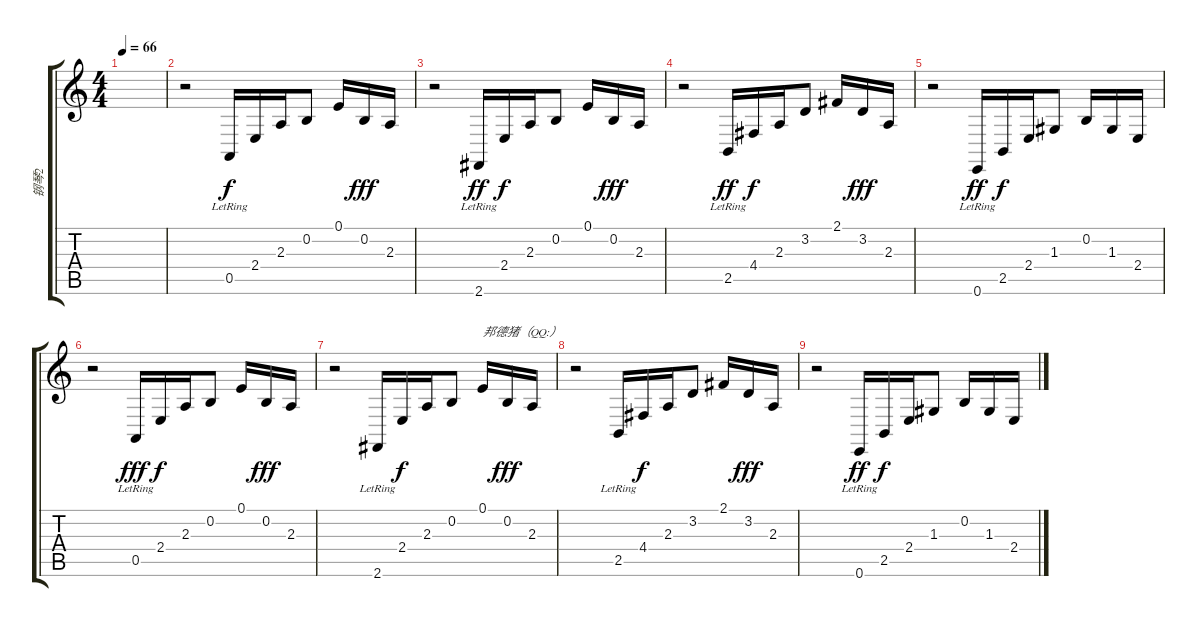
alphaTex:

\track ("钢琴2" "钢琴2") {instrument acousticgrandpiano}
\staff {score tabs}
\tuning (E4 B3 G3 D3 A2 E2) {hide}
\ts (4 4)
\tempo 66
\clef g2
\ks c
|
r.2 0.5{lr}.16 2.4.16{dy f} 2.3.16 0.2.8 0.1.16 0.2.16{dy fff} 2.3.16 |
r.2 2.6{lr}.16{dy ff} 2.4.16{dy f} 2.3.16 0.2.8 0.1.16 0.2.16{dy fff} 2.3.16 |
r.2 2.5{lr}.16{dy ff} 4.4.16{dy f} 2.3.16 3.2.8 2.1.16 3.2.16{dy fff} 2.3.16 |
r.2 0.6{lr}.16{dy ff} 2.5.16{dy f} 2.4.16 1.3.8 0.2.16 1.3.16 2.4.16 |
r.2 0.5{lr}.16{dy fff} 2.4.16{dy f} 2.3.16 0.2.8 0.1.16 0.2.16{dy fff} 2.3.16 |
r.2 2.6{lr}.16 2.4.16{dy f} 2.3.16 0.2.8 0.1.16{txt "邦德猪（QQ:）"} 0.2.16{dy fff} 2.3.16 |
r.2 2.5{lr}.16 4.4.16{dy f} 2.3.16 3.2.8 2.1.16 3.2.16{dy fff} 2.3.16 |
r.2 0.6{lr}.16{dy ff} 2.5.16{dy f} 2.4.16 1.3.8 0.2.16 1.3.16 2.4.16
